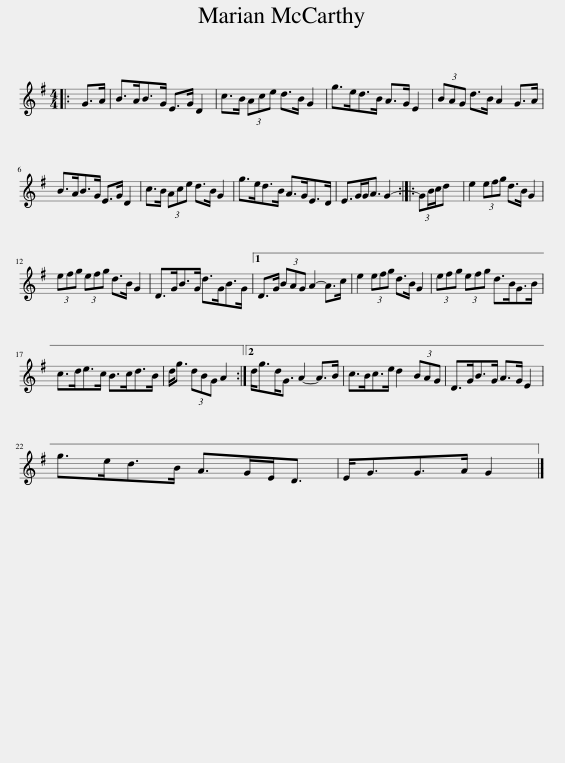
X:1
L:1/8
M:4/4
I:linebreak $
K:G
V:1 treble
V:1
|: G>A | B>AB>G E>G D2 | c>B (3Ace d>B G2 | g>ed>B A>G E2 | (3BAG d>B A2 G>A |$ %5
 B>AB>G E>G D2 | c>B (3Ace d>B G2 | g>ed>B A>GE>D | E>GG<A G2- :: (3GB/c/d x/24 | %10
 e2 (3efg d>B G2 |$ (3efg (3efg d>B G2 | D>GB>G d>GB>G |1 D>G (3BAG A2- A>c | e2 (3efg d>B G2 | %15
 (3efg (3efg d>BG>B |$ c>de>c B>cd>B | d<g (3dBG A2 :|2 d<gd<G A2- A>B | c>Bc>e d2 (3BAG | %20
 D>GB>G A>G E2 |$ g>ed>B A>GE<D | E<GG>A G2 |] %23
